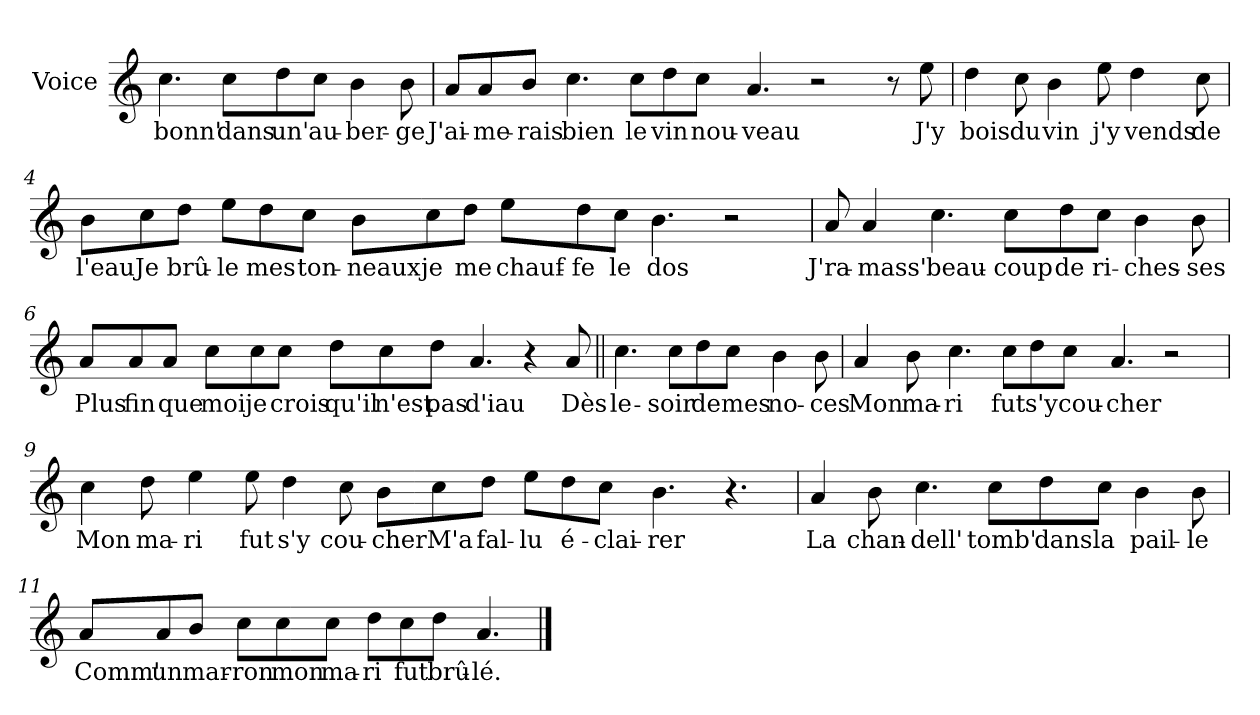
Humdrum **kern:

**kern	**text
*part1	*part1
*staff1	*staff1
*I"Voice	*
*I'V	*
*clefG2	*
*k[]	*
*C:	*
=1	=1
4.cc\	bonn'
8cc\L	dans
8dd\	un'
8cc\J	au-
4b\	-ber-
8b\	-ge
=2	=2
8a/L	J'ai-
8a/	-me-
8b/J	-rais
4.cc\	bien
8cc\L	le
8dd\	vin
8cc\J	nou-
4.a/	-veau
2r	.
8r	.
8ee\	J'y
=3	=3
4dd\	bois
8cc\	du
4b\	vin
8ee\	j'y
4dd\	vends
8cc\	de
!!LO:LB:g=z
=4	=4
*MM195	*
8b\L	l'eau
8cc\	Je
8dd\J	brû-
8ee\L	-le
8dd\	mes
8cc\J	ton-
8b\L	-neaux
8cc\	je
8dd\J	me
8ee\L	chauf-
8dd\	-fe
8cc\J	le
4.b\	dos
2r	.
=5	=5
*MM188	*
8a/	J'ra-
4a/	-mass'
4.cc\	beau-
8cc\L	-coup
8dd\	de
8cc\J	ri-
4b\	-ches-
8b\	-ses
!!LO:LB:g=z
=6	=6
8a/L	Plus
8a/	fin
8a/J	que
8cc\L	moi
8cc\	je
8cc\J	crois
8dd\L	qu'il
8cc\	n'est
8dd\J	pas
4.a/	d'iau
4r	.
8a/	Dès
=7||	=7||
4.cc\	le-
8cc\L	-soir
8dd\	de
8cc\J	mes
4b\	no-
8b\	-ces
!!LO:LB:g=z
=8	=8
4a/	Mon
8b\	ma-
4.cc\	-ri
8cc\L	fut
8dd\	s'y
8cc\J	cou-
4.a/	-cher
2r	.
=9	=9
4cc\	Mon
8dd\	ma-
4ee\	-ri
8ee\	fut
4dd\	s'y
8cc\	cou-
8b\L	-cher
8cc\	M'a
8dd\J	fal-
8ee\L	-lu
8dd\	é-
8cc\J	-clai-
4.b\	-rer
4.r	.
!!LO:LB:g=z
=10	=10
4a/	La
8b\	chan-
4.cc\	-dell'
8cc\L	tomb'
8dd\	dans
8cc\J	la
4b\	pail-
8b\	-le
=11	=11
8a/L	Comm'
8a/	un
8b/J	mar-
8cc\L	-ron
8cc\	mon
8cc\J	ma-
8dd\L	-ri
8cc\	fut
8dd\J	brû-
4.a/	-lé.
==	==
*-	*-
